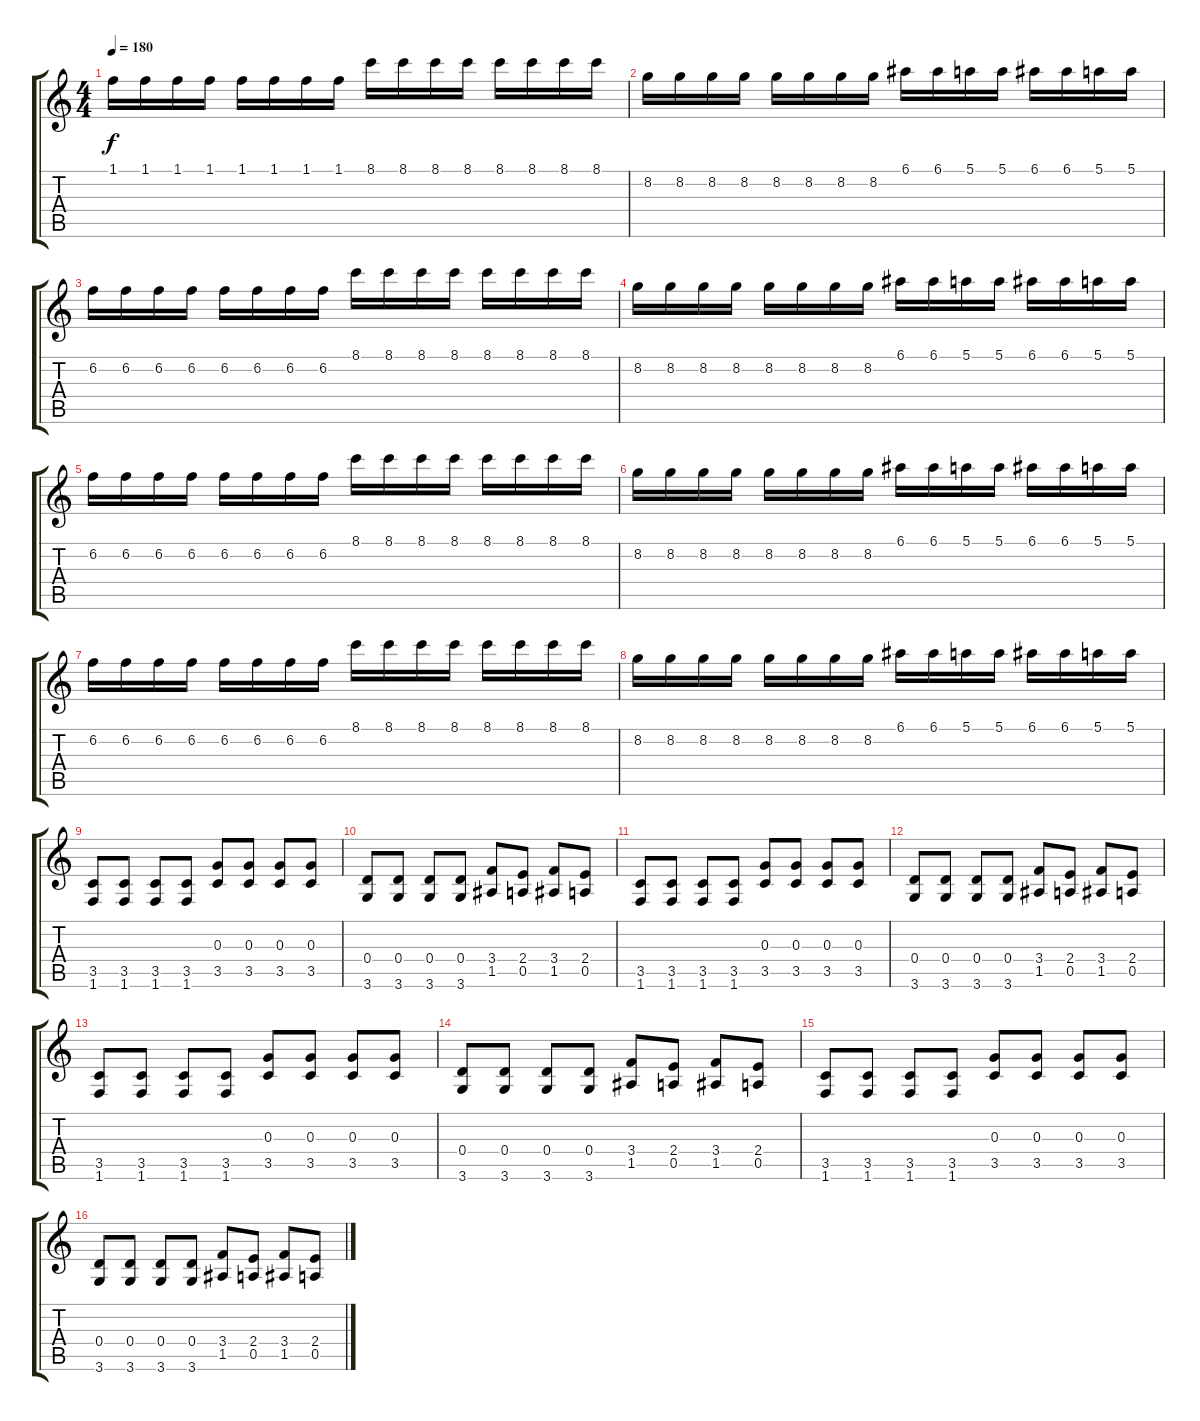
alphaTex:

\track "" {instrument distortionguitar}
\staff {score tabs}
\tuning (E4 B3 G3 D3 A2 E2) {hide}
\ts (4 4)
\tempo 180
\clef g2
\ks c
1.1.16{dy f} 1.1.16 1.1.16 1.1.16 1.1.16 1.1.16 1.1.16 1.1.16 8.1.16 8.1.16 8.1.16 8.1.16 8.1.16 8.1.16 8.1.16 8.1.16 |
8.2.16 8.2.16 8.2.16 8.2.16 8.2.16 8.2.16 8.2.16 8.2.16 6.1.16 6.1.16 5.1.16 5.1.16 6.1.16 6.1.16 5.1.16 5.1.16 |
6.2.16 6.2.16 6.2.16 6.2.16 6.2.16 6.2.16 6.2.16 6.2.16 8.1.16 8.1.16 8.1.16 8.1.16 8.1.16 8.1.16 8.1.16 8.1.16 |
8.2.16 8.2.16 8.2.16 8.2.16 8.2.16 8.2.16 8.2.16 8.2.16 6.1.16 6.1.16 5.1.16 5.1.16 6.1.16 6.1.16 5.1.16 5.1.16 |
6.2.16 6.2.16 6.2.16 6.2.16 6.2.16 6.2.16 6.2.16 6.2.16 8.1.16 8.1.16 8.1.16 8.1.16 8.1.16 8.1.16 8.1.16 8.1.16 |
8.2.16 8.2.16 8.2.16 8.2.16 8.2.16 8.2.16 8.2.16 8.2.16 6.1.16 6.1.16 5.1.16 5.1.16 6.1.16 6.1.16 5.1.16 5.1.16 |
6.2.16 6.2.16 6.2.16 6.2.16 6.2.16 6.2.16 6.2.16 6.2.16 8.1.16 8.1.16 8.1.16 8.1.16 8.1.16 8.1.16 8.1.16 8.1.16 |
8.2.16 8.2.16 8.2.16 8.2.16 8.2.16 8.2.16 8.2.16 8.2.16 6.1.16 6.1.16 5.1.16 5.1.16 6.1.16 6.1.16 5.1.16 5.1.16 |
(3.5 1.6).8 (3.5 1.6).8 (3.5 1.6).8 (3.5 1.6).8 (0.3 3.5).8 (0.3 3.5).8 (0.3 3.5).8 (0.3 3.5).8 |
(0.4 3.6).8 (0.4 3.6).8 (0.4 3.6).8 (0.4 3.6).8 (3.4 1.5).8 (2.4 0.5).8 (3.4 1.5).8 (2.4 0.5).8 |
(3.5 1.6).8 (3.5 1.6).8 (3.5 1.6).8 (3.5 1.6).8 (0.3 3.5).8 (0.3 3.5).8 (0.3 3.5).8 (0.3 3.5).8 |
(0.4 3.6).8 (0.4 3.6).8 (0.4 3.6).8 (0.4 3.6).8 (3.4 1.5).8 (2.4 0.5).8 (3.4 1.5).8 (2.4 0.5).8 |
(3.5 1.6).8 (3.5 1.6).8 (3.5 1.6).8 (3.5 1.6).8 (0.3 3.5).8 (0.3 3.5).8 (0.3 3.5).8 (0.3 3.5).8 |
(0.4 3.6).8 (0.4 3.6).8 (0.4 3.6).8 (0.4 3.6).8 (3.4 1.5).8 (2.4 0.5).8 (3.4 1.5).8 (2.4 0.5).8 |
(3.5 1.6).8 (3.5 1.6).8 (3.5 1.6).8 (3.5 1.6).8 (0.3 3.5).8 (0.3 3.5).8 (0.3 3.5).8 (0.3 3.5).8 |
(0.4 3.6).8 (0.4 3.6).8 (0.4 3.6).8 (0.4 3.6).8 (3.4 1.5).8 (2.4 0.5).8 (3.4 1.5).8 (2.4 0.5).8
